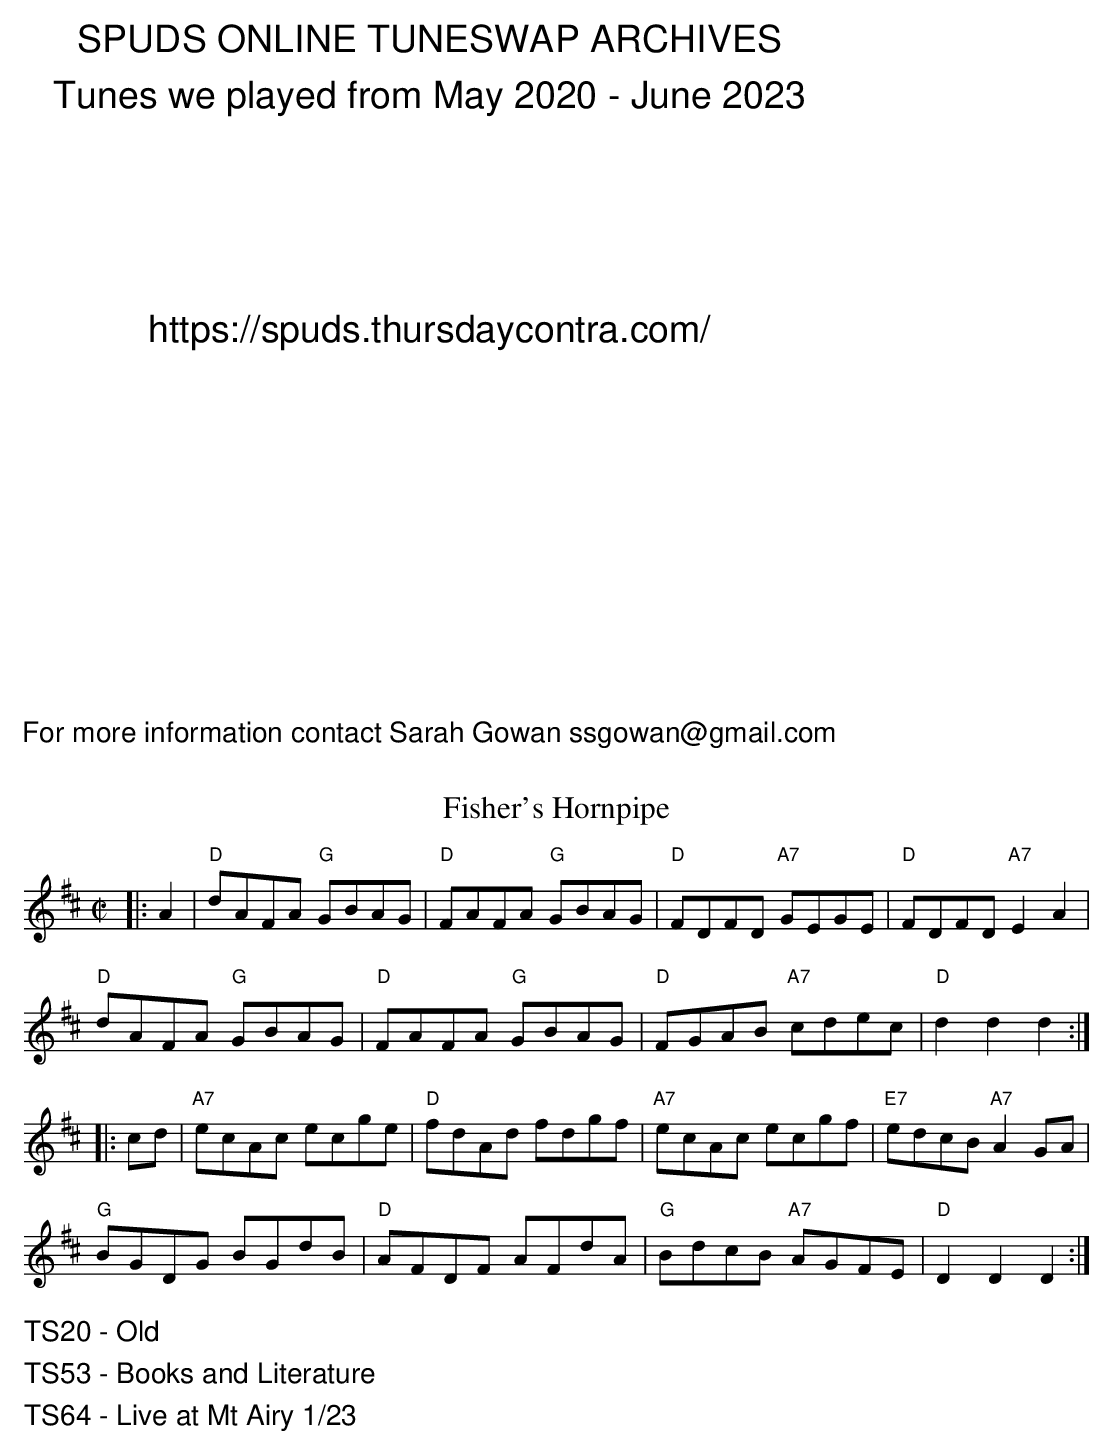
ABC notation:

X:1
T: Fisher's Hornpipe
M: C|
K: D
|:A2| "D"dAFA "G"GBAG| "D"FAFA "G"GBAG| "D"FDFD "A7"GEGE| "D"FDFD "A7"E2 A2|
       "D"dAFA "G"GBAG| "D"FAFA "G"GBAG| "D"FGAB "A7"cdec| "D"d2d2 d2 :|
|:cd| "A7"ecAc ecge| "D"fdAd fdgf| "A7"ecAc ecgf| "E7"edcB "A7"A2GA|
    "G"BGDG BGdB| "D"AFDF AFdA| "G"BdcB "A7"AGFE| "D"D2D2 D2 :|
